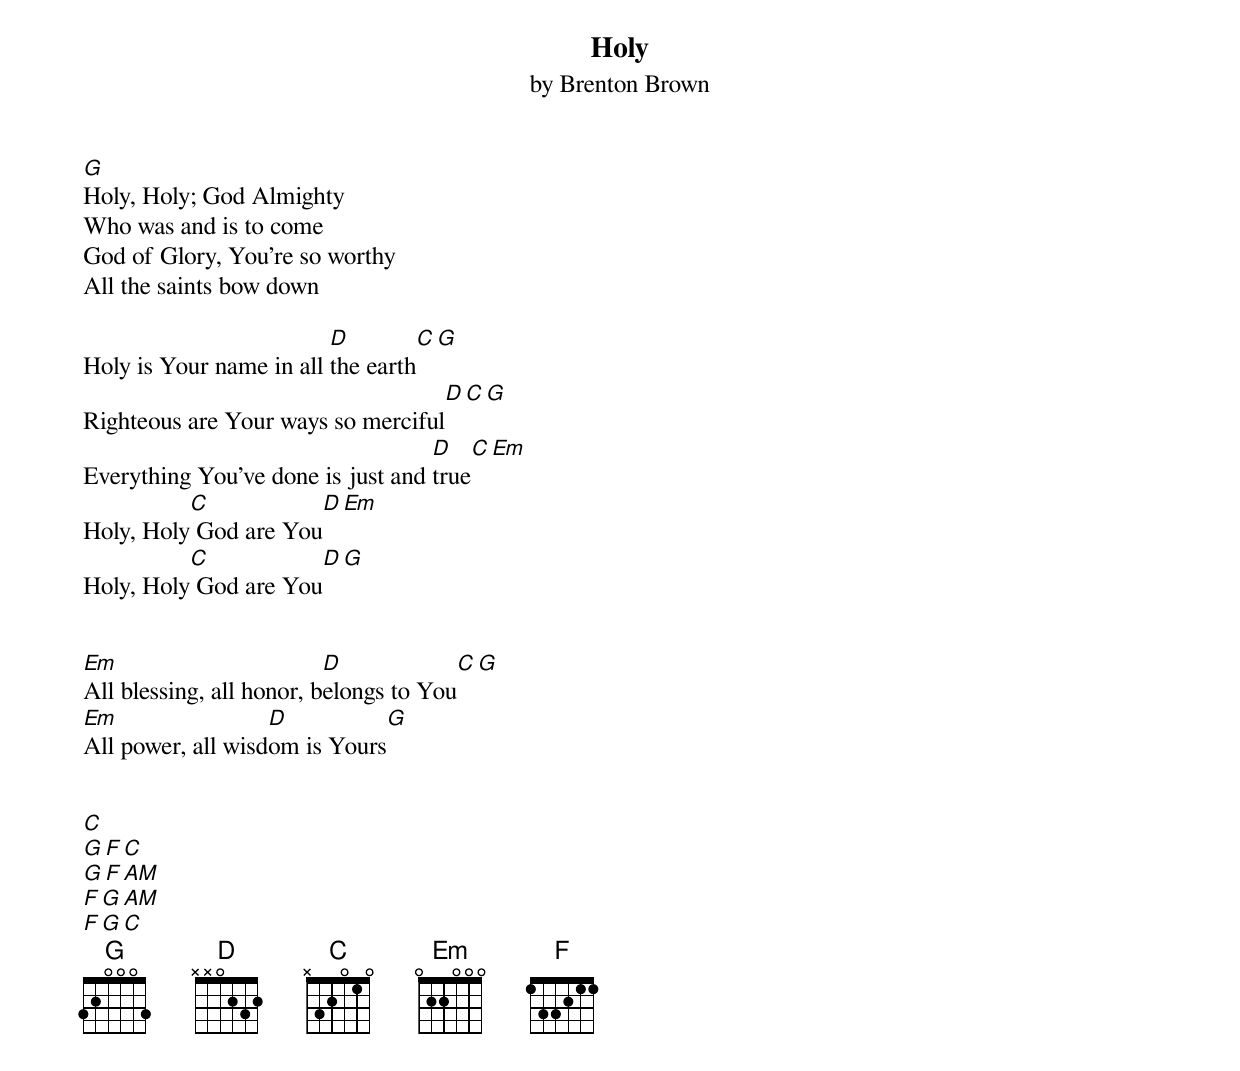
Holy
by Brenton Brown

G
Holy, Holy; God Almighty
Who was and is to come
God of Glory, You're so worthy
All the saints bow down

			 D 		 C 		 G
Holy is Your name in all the earth
				   D 	    C   G
Righteous are Your ways so merciful
				   D	  C		   Em
Everything You've done is just and true
	  C		D		Em
Holy, Holy God are You
	  C		D		G
Holy, Holy God are You


Em 			  D 		 C			G
All blessing, all honor, belongs to You
Em 		   D			 G
All power, all wisdom is Yours


C
G F C
G F AM
F G AM
F G C
